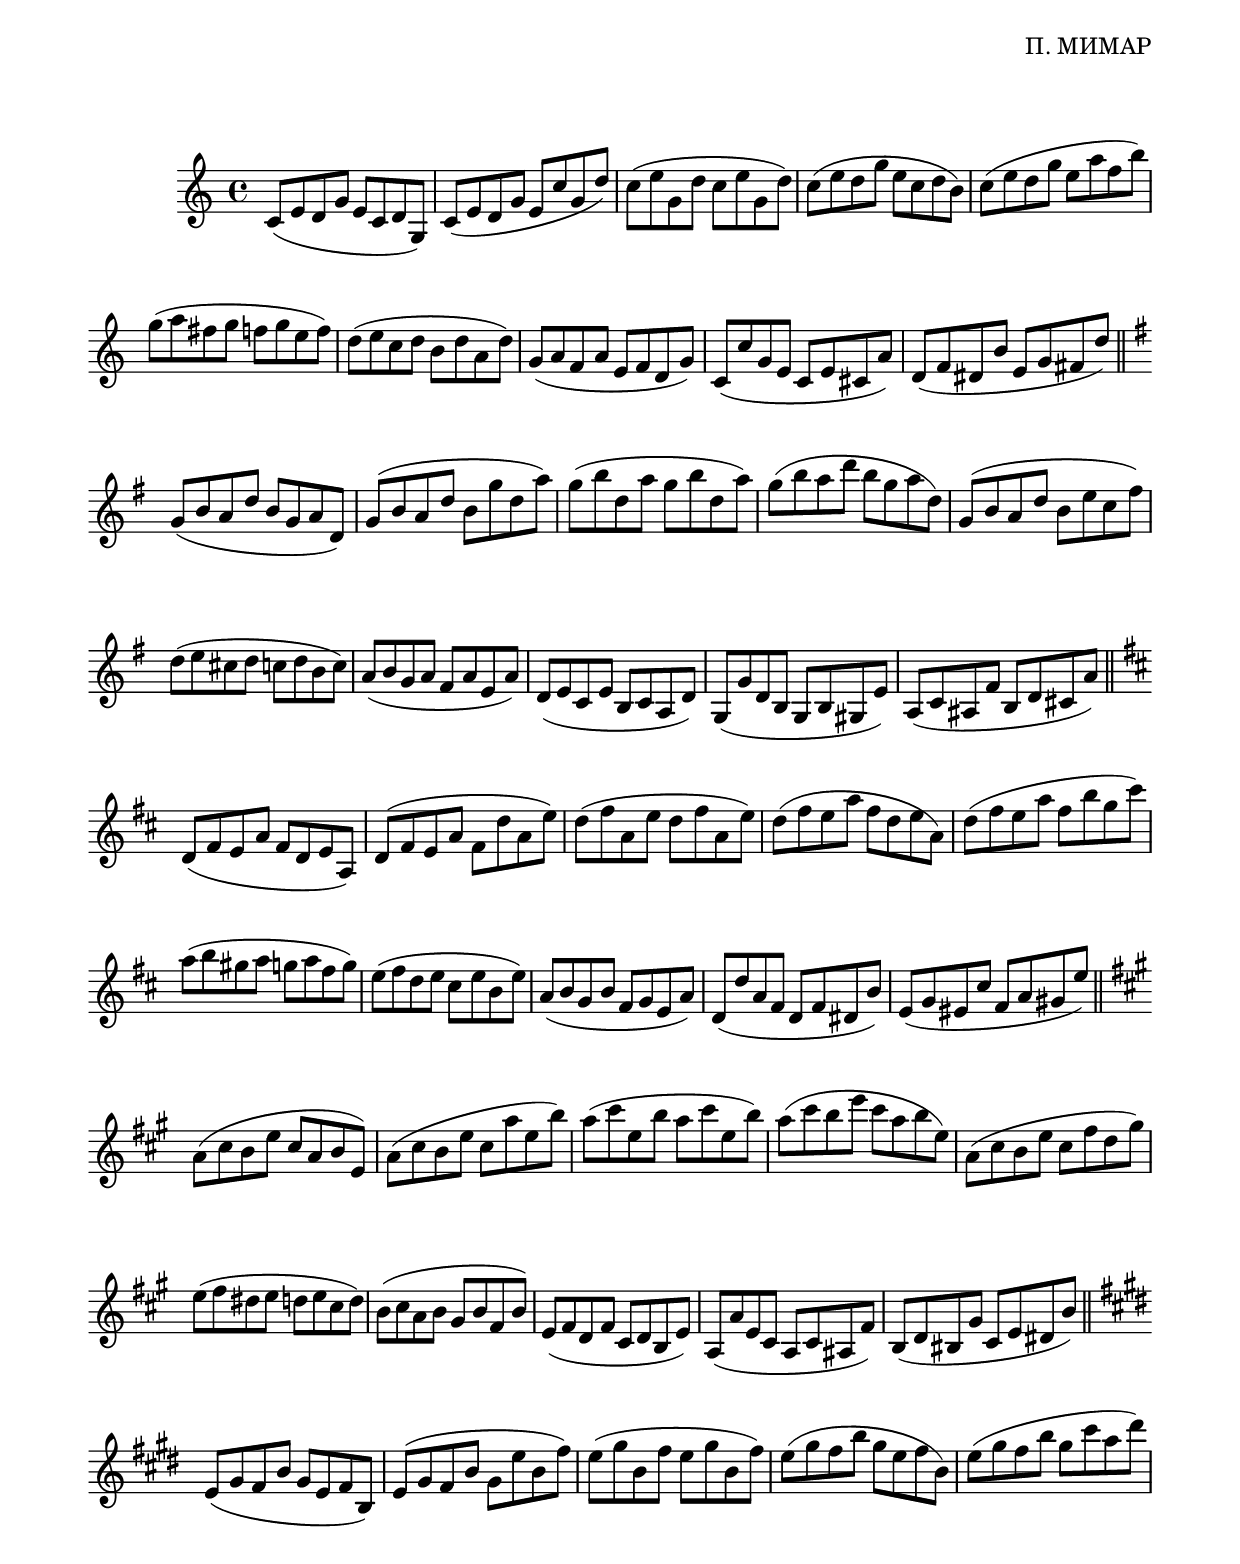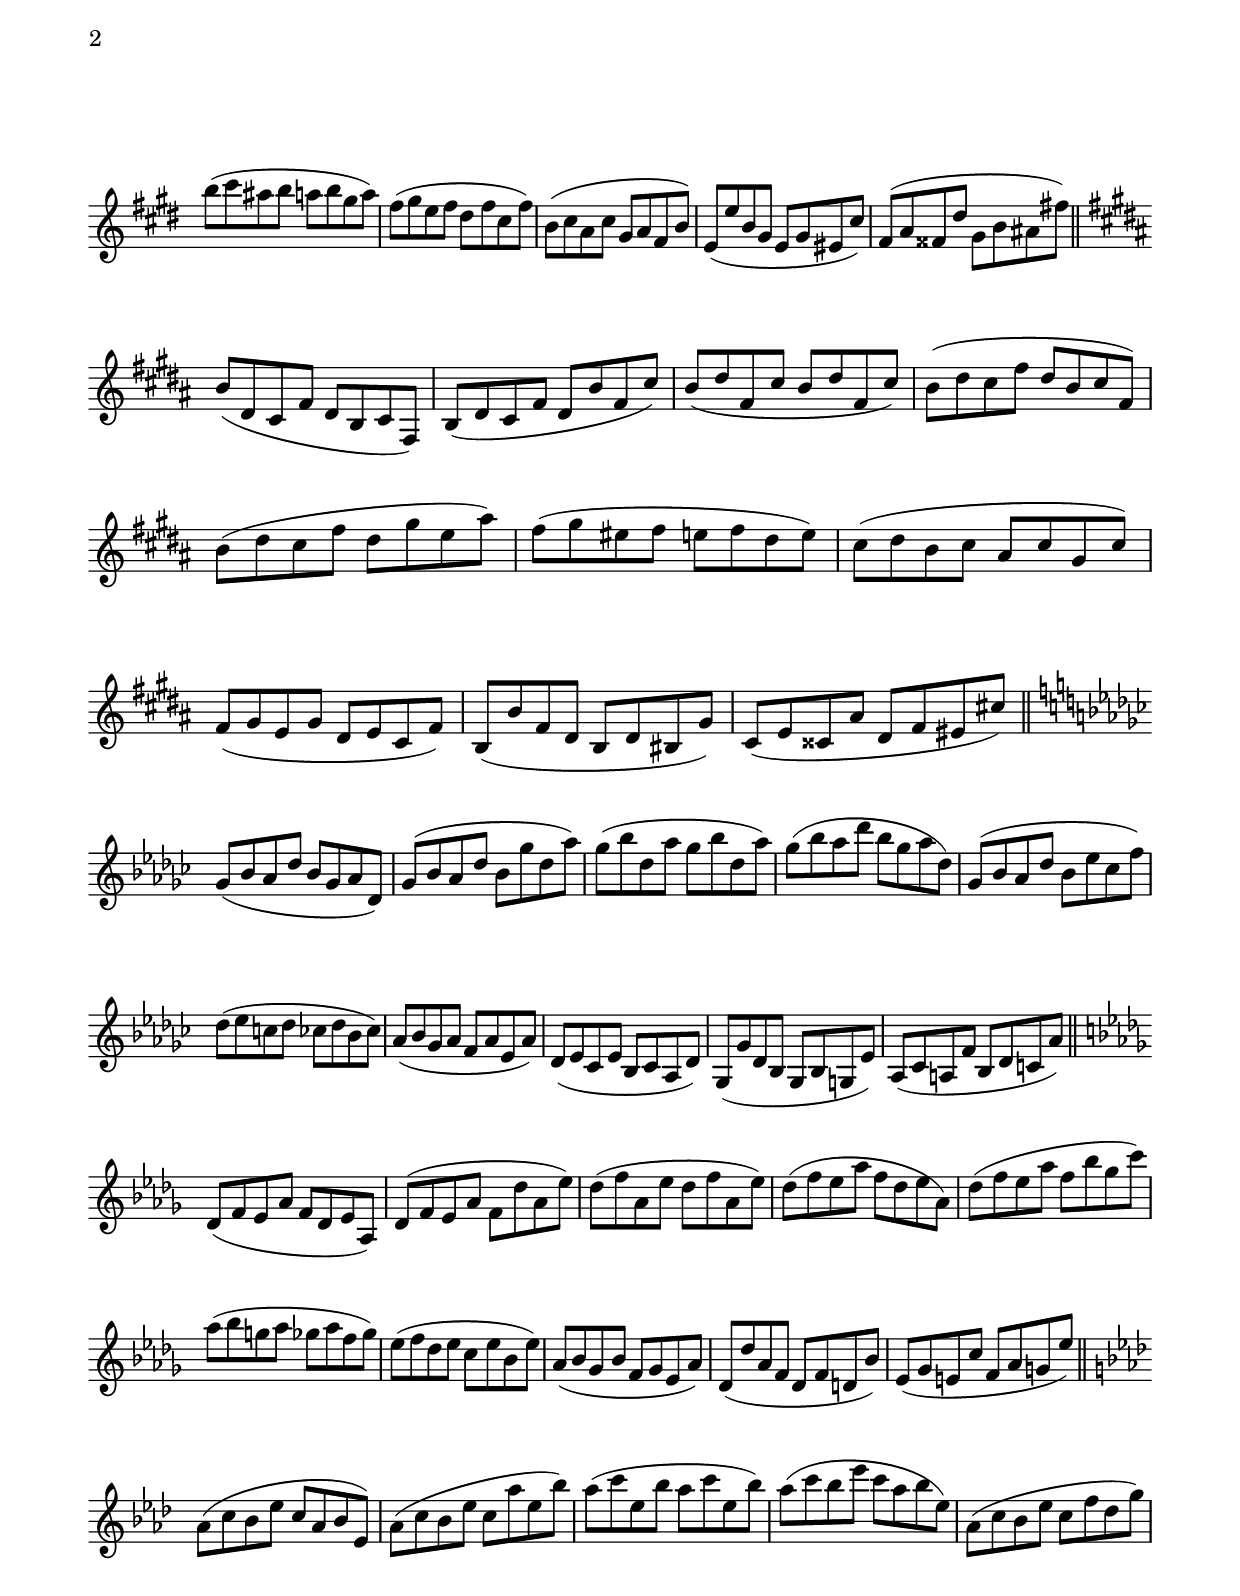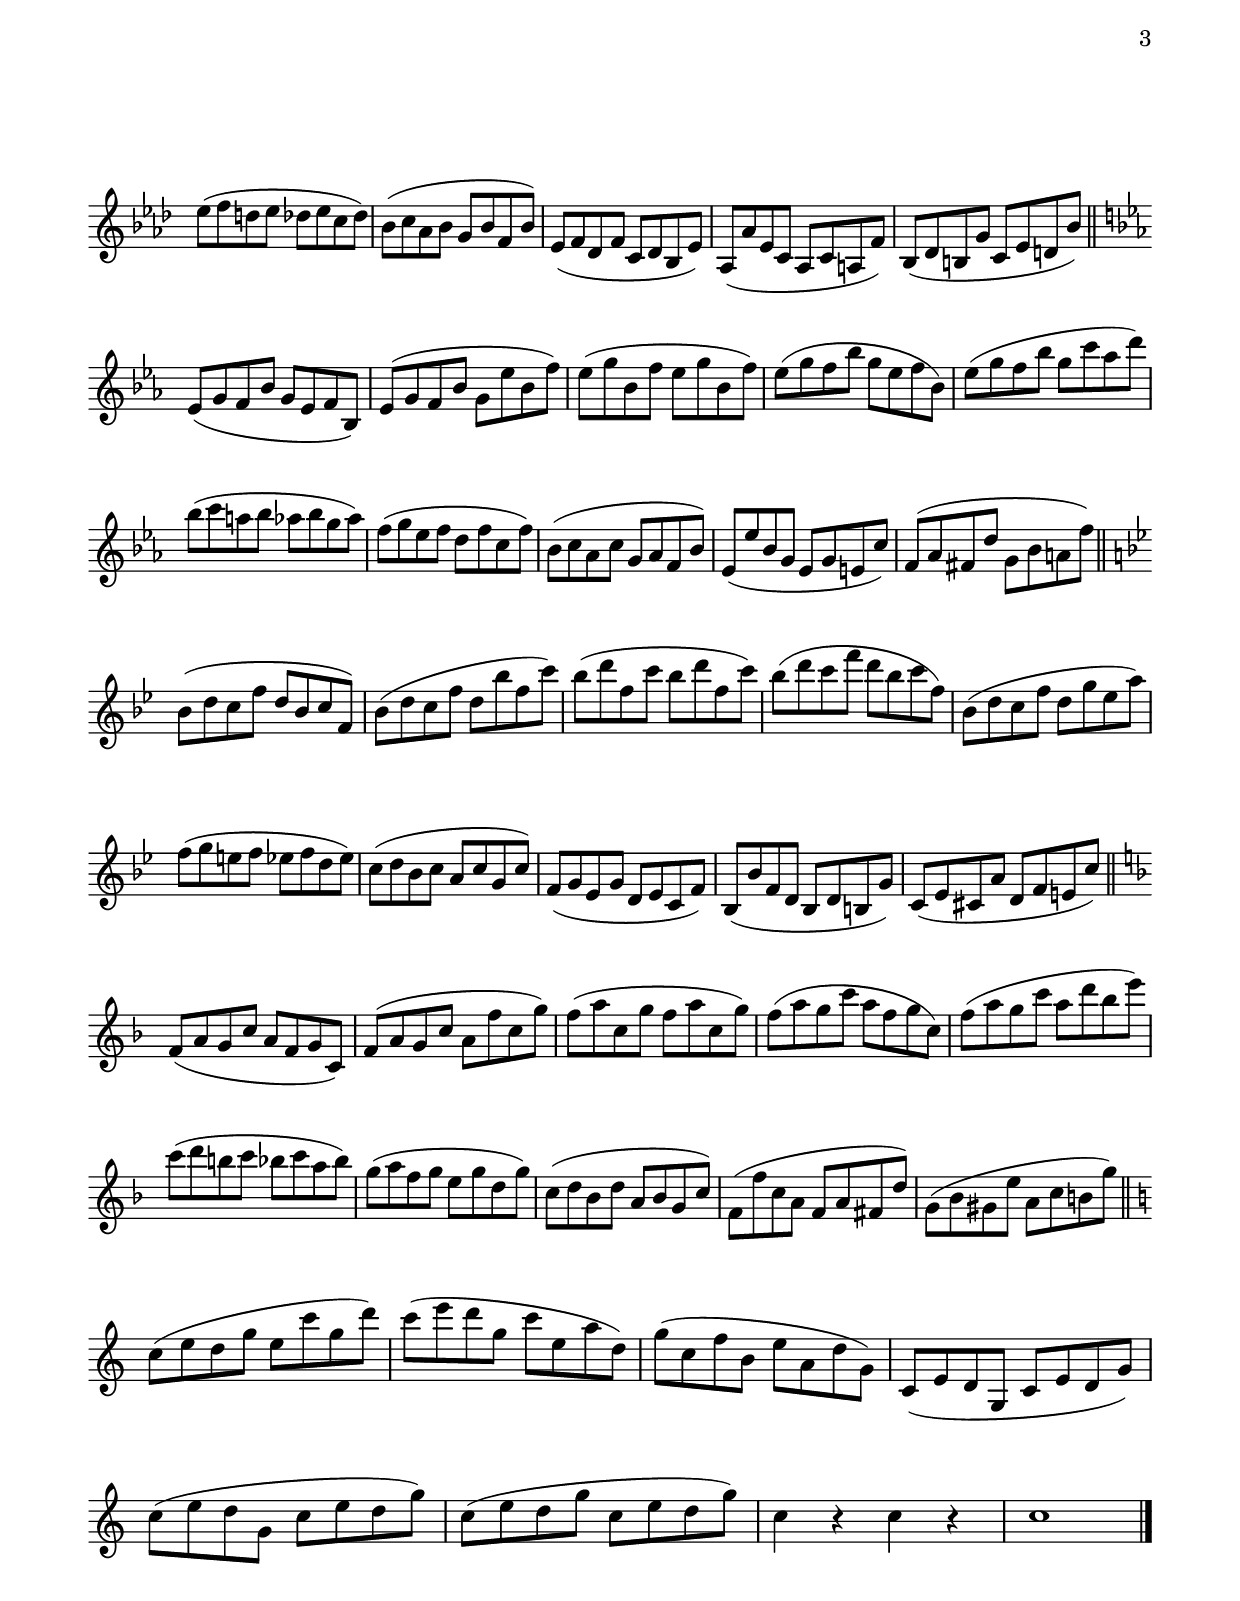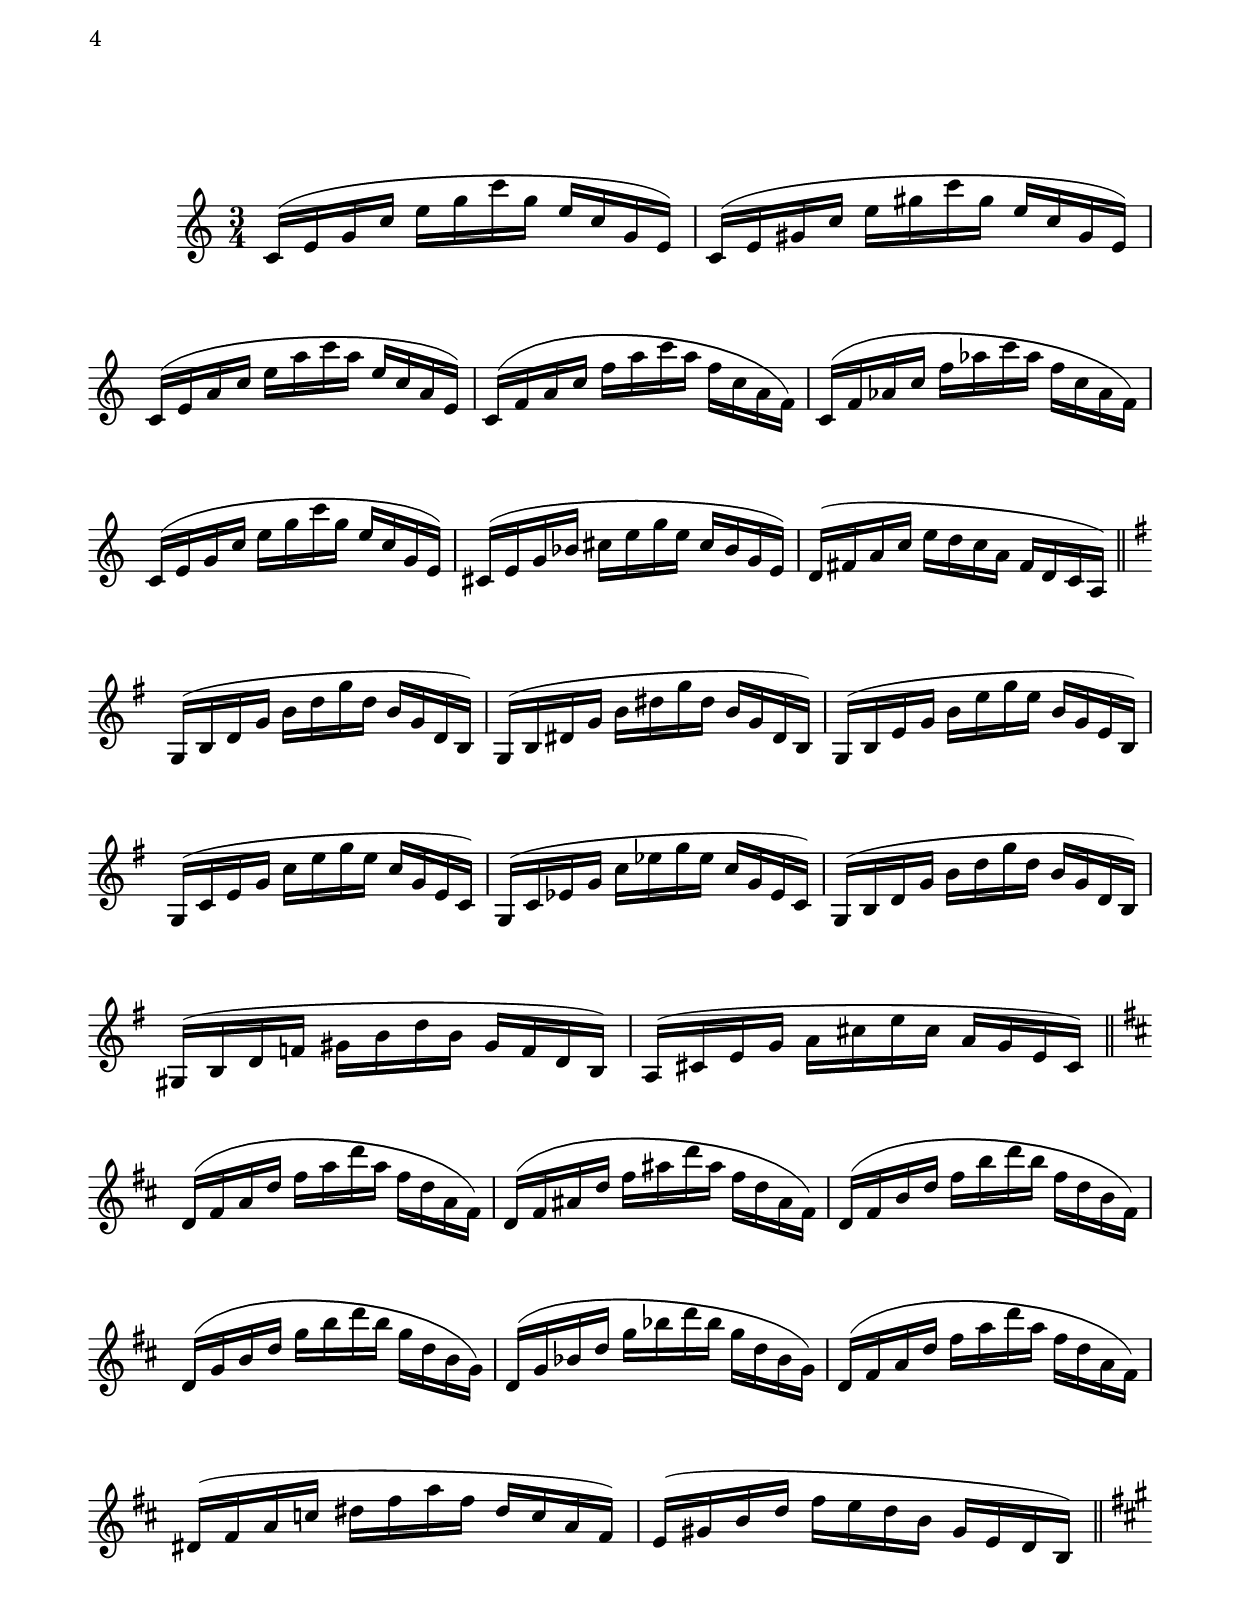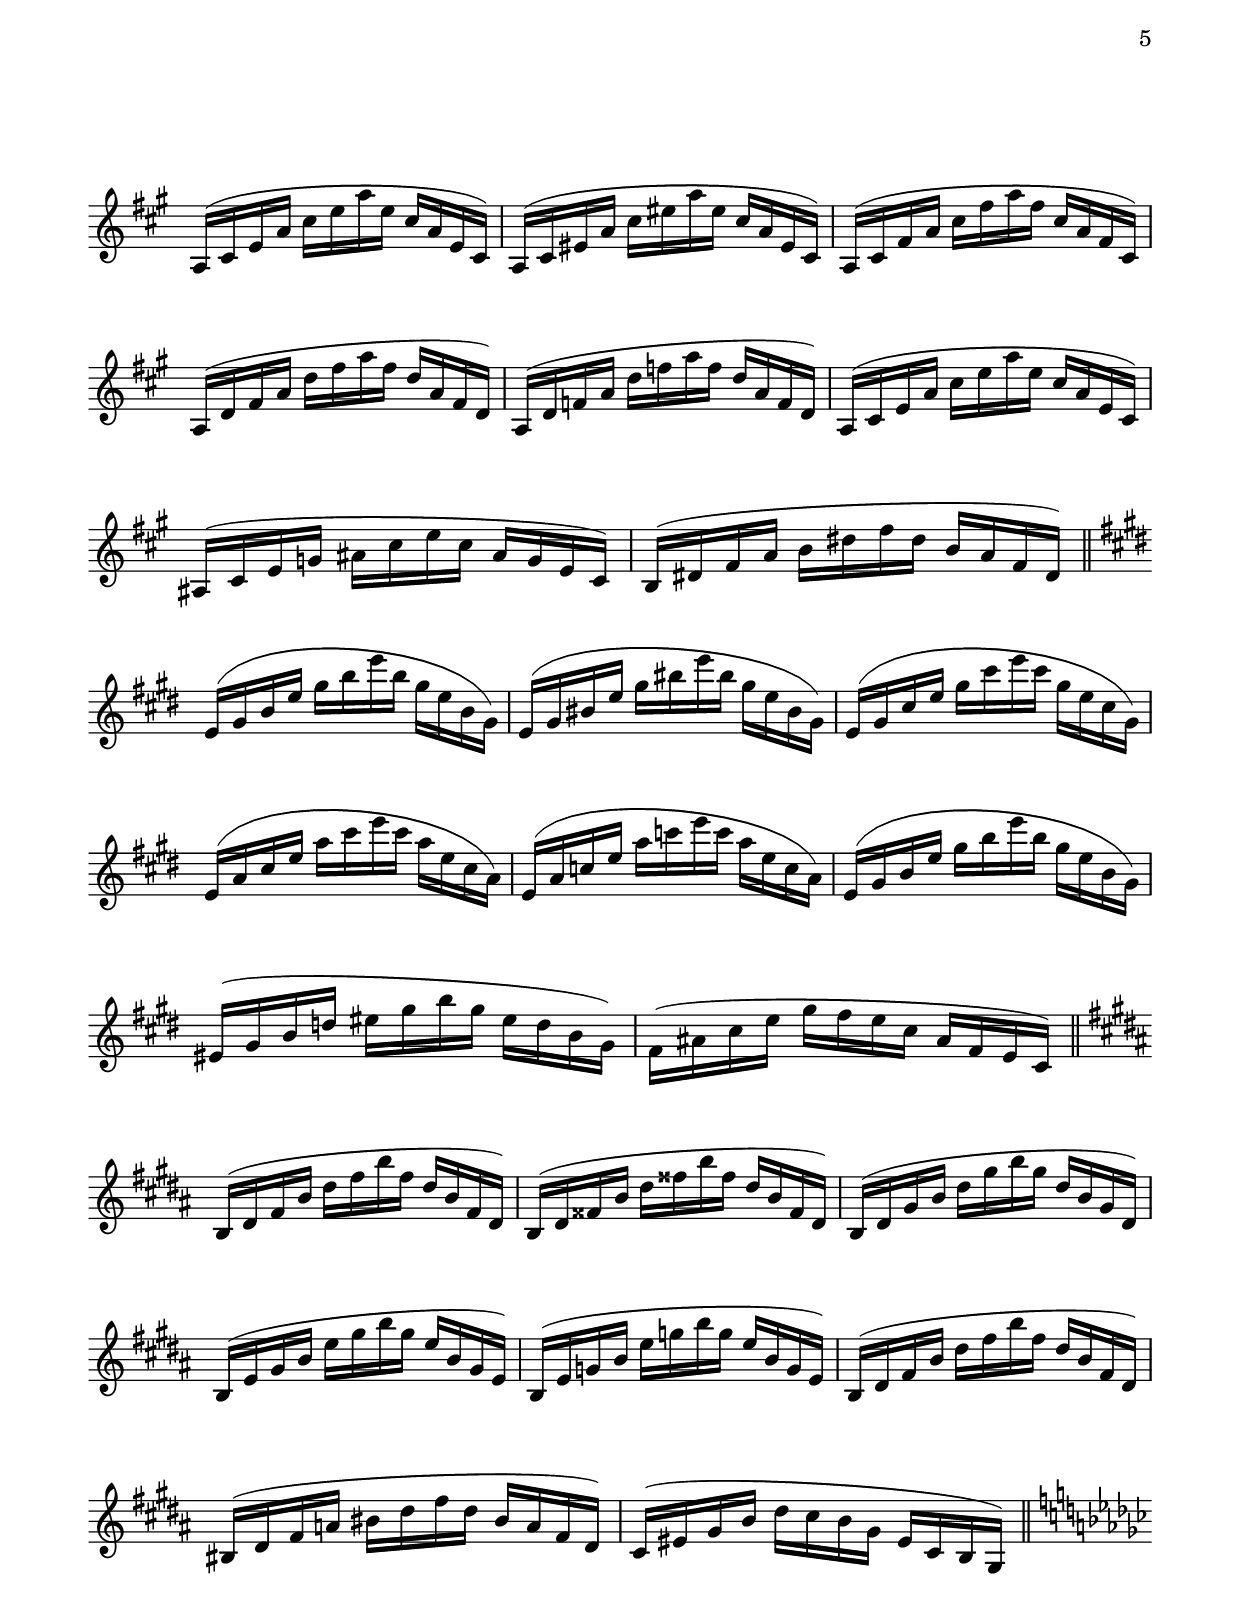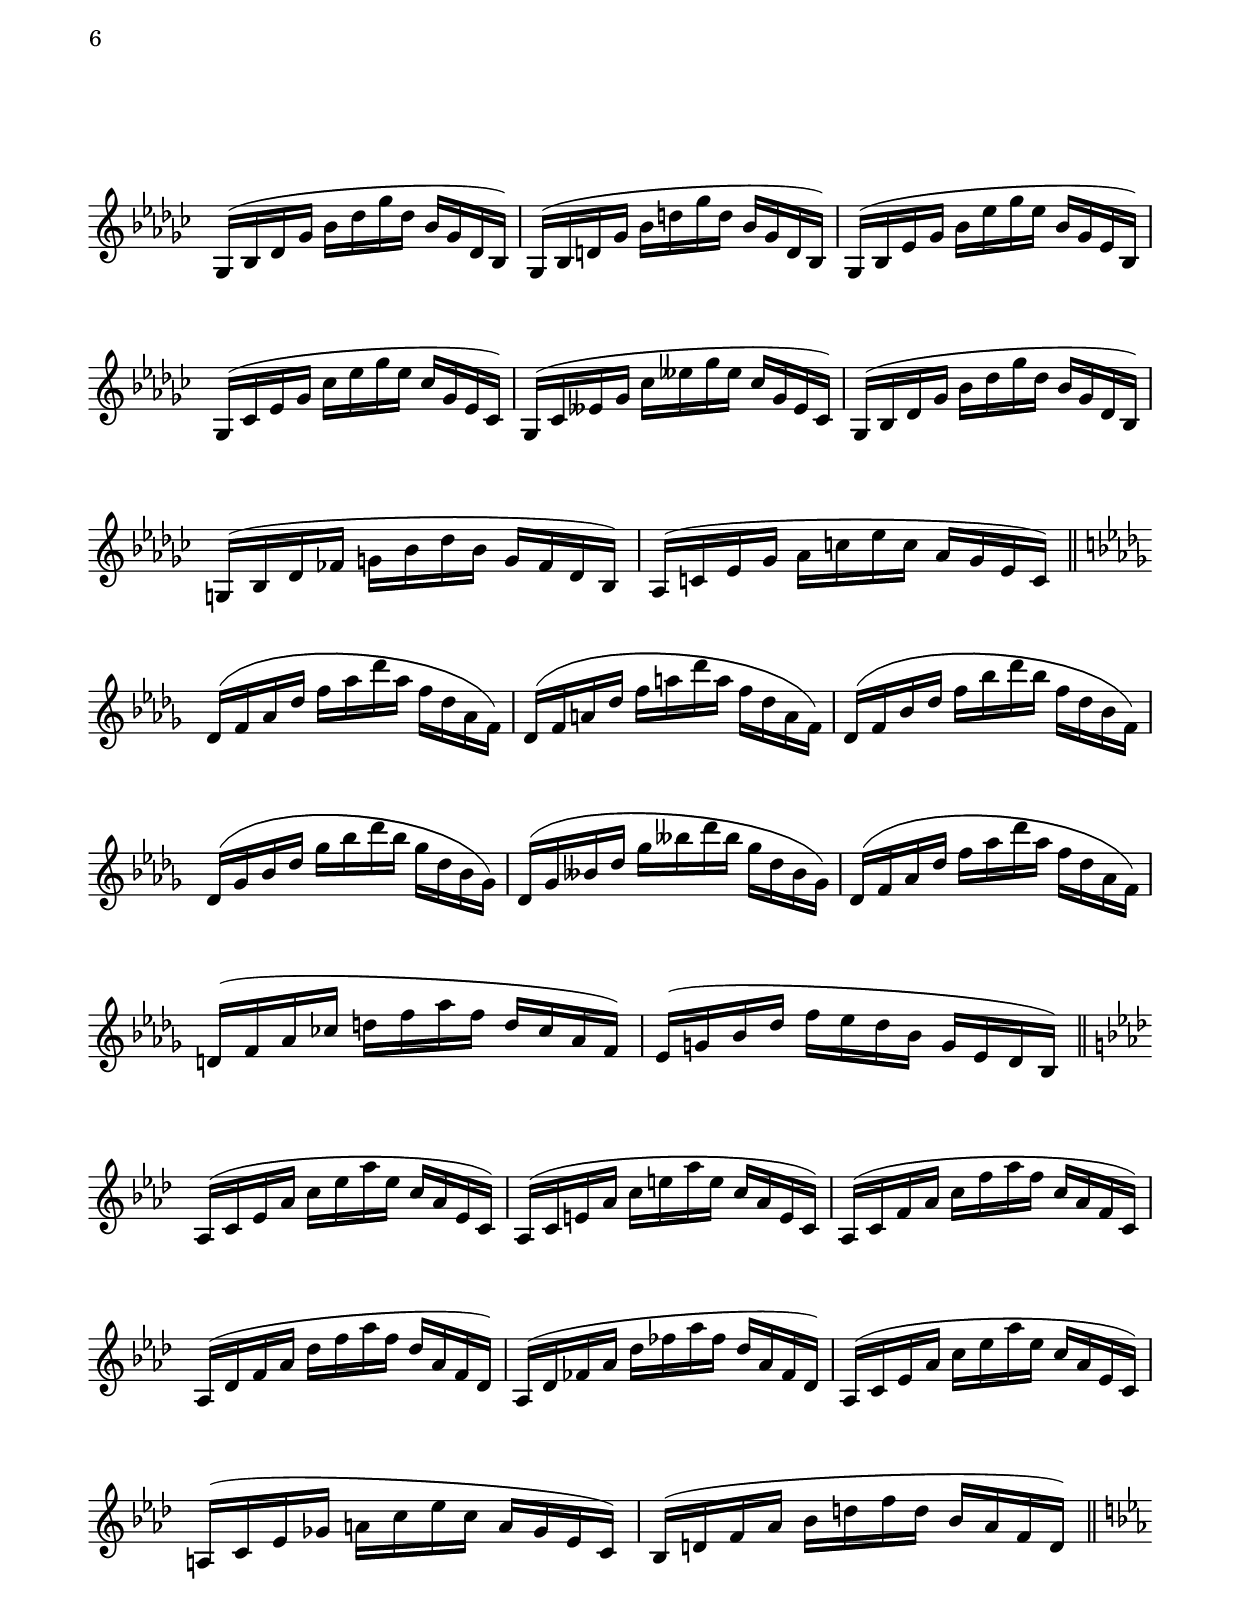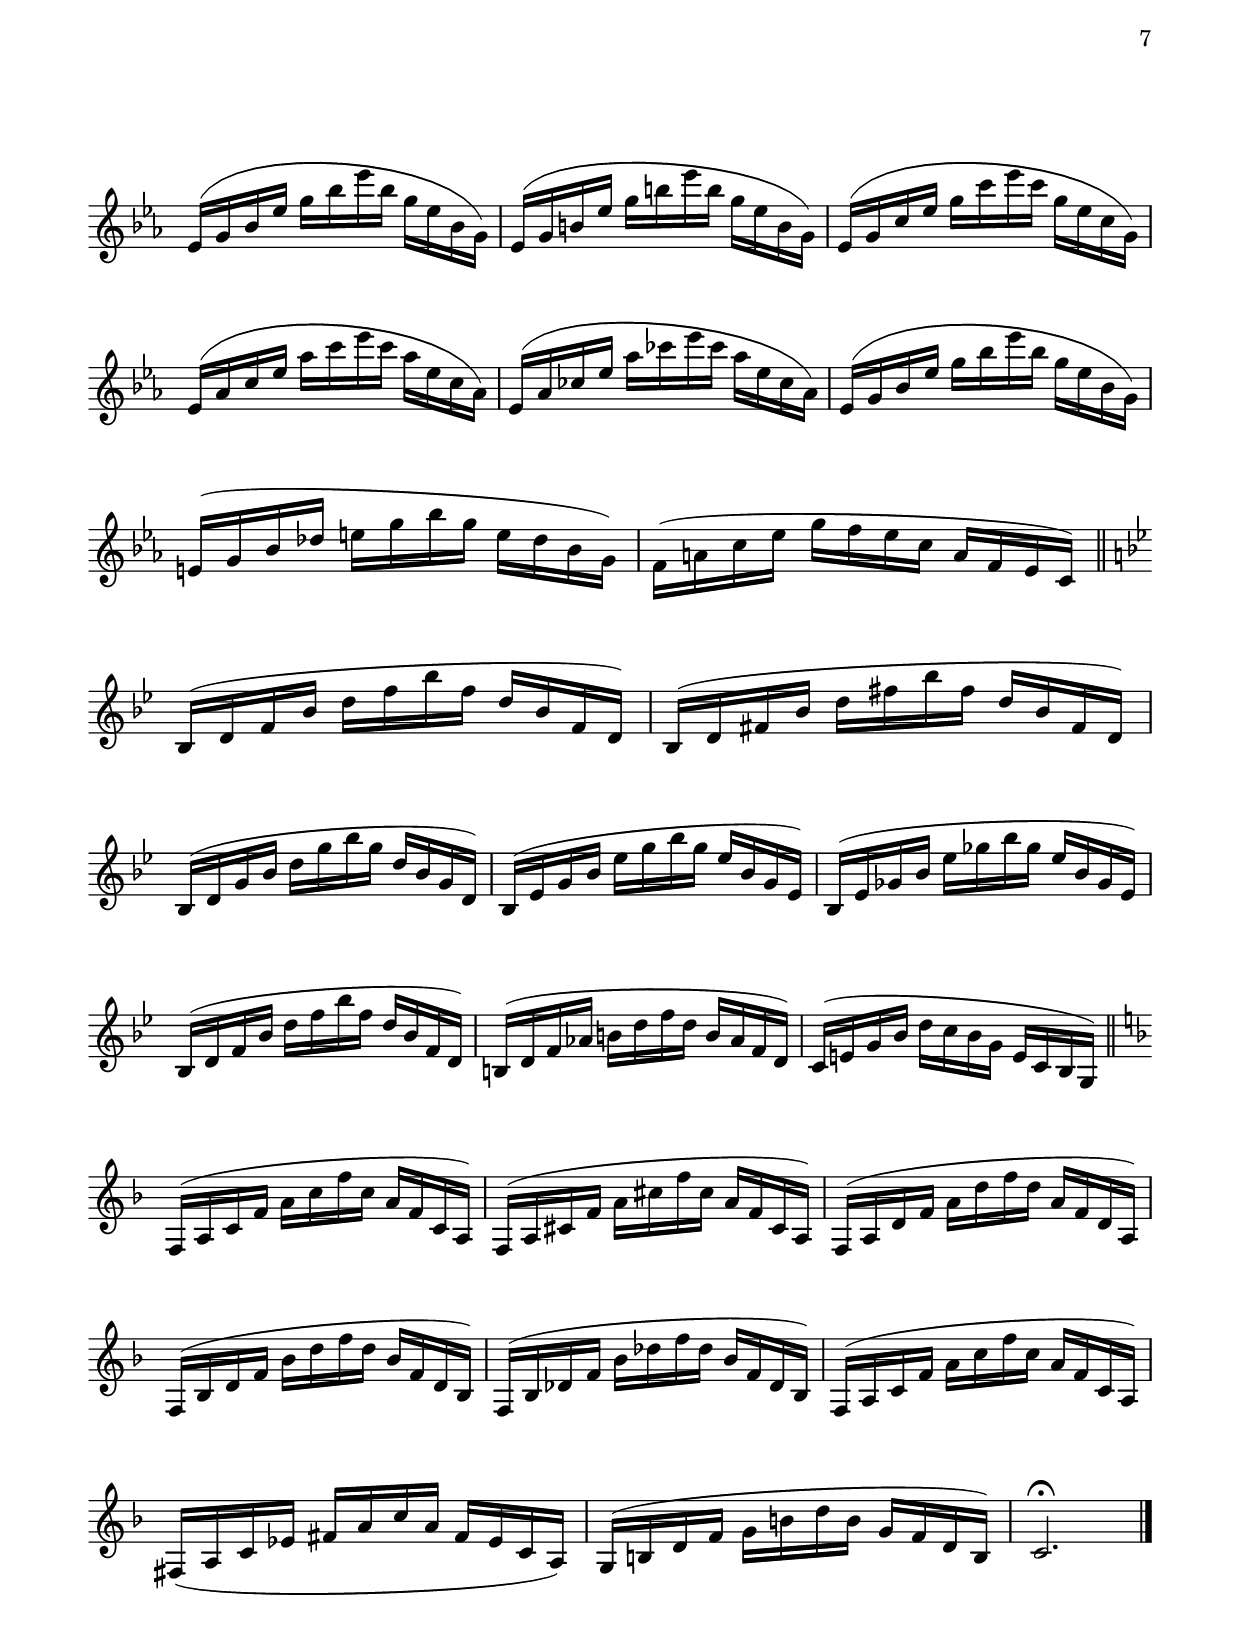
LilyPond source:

\version "2.19.15"

\language "deutsch"

\header {
  %title = "SCHABLON"
  %meter = "Von Langsam bis Rasch"
  composer = "П. МИМАР"
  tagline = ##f
}

\paper {
  #(set-paper-size "a4")
  top-system-spacing #'basic-distance = #25
  top-markup-spacing #'basic-distance = #8
  markup-system-spacing #'basic-distance = #20
  system-system-spacing #'basic-distance = #18
  last-bottom-spacing #'basic-distance = #25
  left-margin = 15
  right-margin = 15
}

\layout {
  \context {
    \Score
    \remove "Bar_number_engraver"
  }
}

%%%%%%%%%%%%%%%%%%%%% INCLUDE %%%%%%%%%%%%%%%%%%%
erste = \relative c' {
  \clef treble
  \time 4/4
  %\override Staff.TimeSignature #'stencil = ##f
  \key c \major
  c8( e d g e c d g,) c( e d g e c' g d') c( e g, d' c e g, d')
  c( e d g e c d h) c( e d g e a f h) g( a fis g f g e f) d( e c d h d a d)
  g,( a f a e f d g) c,( c' g e c e cis a') d,( f dis h' e, g fis d')
  \break
  \bar "||"
  %\key g \major
  \transpose c g' {
    \relative c' {
      \key c \major
      c,8( e d g e c d g,) c( e d g e c' g d') c( e g, d' c e g, d')
      c( e d g e c d g,) c,( e d g e a f h) g( a fis g f g e f) d( e c d h d a d)
      g,( a f a e f d g) c,( c' g e c e cis a') d,( f dis h' e, g fis d')
    }
  }
  \break
  \bar "||"
  \transpose c d' {
    \relative c' {
      \key c \major
      c,8( e d g e c d g,) c( e d g e c' g d') c( e g, d' c e g, d')
      c( e d g e c d g,) c( e d g e a f h) g( a fis g f g e f) d( e c d h d a d)
      g,( a f a e f d g) c,( c' g e c e cis a') d,( f dis h' e, g fis d')
    }
  }
  \break
  \bar "||"
  \transpose c a' {
    \relative c' {
      \key c \major
      c,8( e d g e c d g,) c( e d g e c' g d') c( e g, d' c e g, d')
      c( e d g e c d g,) c,( e d g e a f h) g( a fis g f g e f) d( e c d h d a d)
      g,( a f a e f d g) c,( c' g e c e cis a') d,( f dis h' e, g fis d')
    }
  }
  \break
  \bar "||"
  \transpose c e' {
    \relative c' {
      \key c \major
      c,8( e d g e c d g,) c( e d g e c' g d') c( e g, d' c e g, d')
      c( e d g e c d g,) c( e d g e a f h) g( a fis g f g e f) d( e c d h d a d)
      g,( a f a e f d g) c,( c' g e c e cis a') d,( f dis h' e, g fis d'!)
    }
  }
  \break
  \bar "||"
  \transpose c h' {
    \relative c' {
      \key c \major
      c,8( e, d g e c d g,) c( e d g e c' g d') c( e g, d' c e g, d')
      c( e d g e c d g,) c( e d g e a f h) g( a fis g f g e f) d( e c d h d a d)
      g,( a f a e f d g) c,( c' g e c e cis a') d,( f dis h' e, g fis d'!)
    }
  }
  \break
  \bar "||"
  \transpose c ges' {
    \relative c' {
      \key c \major
      c,8( e d g e c d g,) c( e d g e c' g d') c( e g, d' c e g, d')
      c( e d g e c d g,) c,( e d g e a f h) g( a fis g f g e f) d( e c d h d a d)
      g,( a f a e f d g) c,( c' g e c e cis a') d,( f dis h' e, g fis d')
    }
  }
  \break
  \bar "||"
  \transpose c des' {
    \relative c' {
      \key c \major
      c,8( e d g e c d g,) c( e d g e c' g d') c( e g, d' c e g, d')
      c( e d g e c d g,) c( e d g e a f h) g( a fis g f g e f) d( e c d h d a d)
      g,( a f a e f d g) c,( c' g e c e cis a') d,( f dis h' e, g fis d')
    }
  }
  \break
  \bar "||"
  \transpose c as' {
    \relative c' {
      \key c \major
      c,8( e d g e c d g,) c( e d g e c' g d') c( e g, d' c e g, d')
      c( e d g e c d g,) c,( e d g e a f h) g( a fis g f g e f) d( e c d h d a d)
      g,( a f a e f d g) c,( c' g e c e cis a') d,( f dis h' e, g fis d')
    }
  }
  \break
  \bar "||"
  \transpose c es' {
    \relative c' {
      \key c \major
      c,8( e d g e c d g,) c( e d g e c' g d') c( e g, d' c e g, d')
      c( e d g e c d g,) c( e d g e a f h) g( a fis g f g e f) d( e c d h d a d)
      g,( a f a e f d g) c,( c' g e c e cis a') d,( f dis h' e, g fis d')
    }
  }
  \break
  \bar "||"
  \transpose c b' {
    \relative c' {
      \key c \major
      c,8( e d g e c d g,) c( e d g e c' g d') c( e g, d' c e g, d')
      c( e d g e c d g,) c,( e d g e a f h) g( a fis g f g e f) d( e c d h d a d)
      g,( a f a e f d g) c,( c' g e c e cis a') d,( f dis h' e, g fis d')
    }
  }
  \break
  \bar "||"
  \transpose c f' {
    \relative c' {
      \key c \major
      c,8( e d g e c d g,) c( e d g e c' g d') c( e g, d' c e g, d')
      c( e d g e c d g,) c( e d g e a f h) g( a fis g f g e f) d( e c d h d a d)
      g,( a f a e f d g) c,( c' g e c e cis a') d,( f dis h' e, g fis d')
    }
  }
  \break
  \bar "||"
  \key c \major
  c( e d g e c' g d') c( e d g, c e, a d,) g( c, f h, e a, d g,)
  c,( e d g, c e d g) c( e d g, c e d g) c,( e d g c, e d g)
  c,4 r c r c1
  \bar "|."
}

zweite = \relative c' {
  \clef treble
  \time 3/4
  \key c \major
  c16( e g c e g c g e c g e)
  c( e gis c e gis c gis e c gis e)
  c( e a c e a c a e c a e)
  c( f a c f a c a f c a f)
  c( f as c f as c as f c as f)
  c( e g c e g c g e c g e)
  cis( e g b cis e g e cis b g e)
  d( fis a c e d c a fis d c a)
  \break
  \bar "||"
  \transpose c g, {
    \relative c' {
      \key c \major
      c( e g c e g c g e c g e)
      c( e gis c e gis c gis e c gis e)
      c( e a c e a c a e c a e)
      c( f a c f a c a f c a f)
      c( f as c f as c as f c as f)
      c( e g c e g c g e c g e)
      cis( e g b cis e g e cis b g e)
      d( fis a c d fis a fis d c a fis)
    }
  }
  \break
  \bar "||"
  \transpose c d {
    \relative c' {
      \key c \major
      c16( e g c e g c g e c g e)
      c( e gis c e gis c gis e c gis e)
      c( e a c e a c a e c a e)
      c( f a c f a c a f c a f)
      c( f as c f as c as f c as f)
      c( e g c e g c g e c g e)
      cis( e g b cis e g e cis b g e)
      d( fis a c e d c a fis d c a)
    }
  }
  \break
  \bar "||"
  \transpose c a, {
    \relative c' {
      \key c \major
      c( e g c e g c g e c g e)
      c( e gis c e gis c gis e c gis e)
      c( e a c e a c a e c a e)
      c( f a c f a c a f c a f)
      c( f as c f as c as f c as f)
      c( e g c e g c g e c g e)
      cis( e g b cis e g e cis b g e)
      d( fis a c d fis a fis d c a fis)
    }
  }
  \break
  \bar "||"
  \transpose c e {
    \relative c' {
      \key c \major
      c16( e g c e g c g e c g e)
      c( e gis c e gis c gis e c gis e)
      c( e a c e a c a e c a e)
      c( f a c f a c a f c a f)
      c( f as c f as c as f c as f)
      c( e g c e g c g e c g e)
      cis( e g b cis e g e cis b g e)
      d( fis a c e d c a fis d c a)
    }
  }
  \break
  \bar "||"
  \transpose c h, {
    \relative c' {
      \key c \major
      c( e g c e g c g e c g e)
      c( e gis c e gis c gis e c gis e)
      c( e a c e a c a e c a e)
      c( f a c f a c a f c a f)
      c( f as c f as c as f c as f)
      c( e g c e g c g e c g e)
      cis( e g b cis e g e cis b g e)
      d( fis a c e d c a fis d c a)
    }
  }
  \break
  \bar "||"
  \transpose c ges, {
    \relative c' {
      \key c \major
      c( e g c e g c g e c g e)
      c( e gis c e gis c gis e c gis e)
      c( e a c e a c a e c a e)
      c( f a c f a c a f c a f)
      c( f as c f as c as f c as f)
      c( e g c e g c g e c g e)
      cis( e g b cis e g e cis b g e)
      d( fis a c d fis a fis d c a fis)
    }
  }
  \break
  \bar "||"
  \transpose c des {
    \relative c' {
      \key c \major
      c16( e g c e g c g e c g e)
      c( e gis c e gis c gis e c gis e)
      c( e a c e a c a e c a e)
      c( f a c f a c a f c a f)
      c( f as c f as c as f c as f)
      c( e g c e g c g e c g e)
      cis( e g b cis e g e cis b g e)
      d( fis a c e d c a fis d c a)
    }
  }
  \break
  \bar "||"
  \transpose c as, {
    \relative c' {
      \key c \major
      c( e g c e g c g e c g e)
      c( e gis c e gis c gis e c gis e)
      c( e a c e a c a e c a e)
      c( f a c f a c a f c a f)
      c( f as c f as c as f c as f)
      c( e g c e g c g e c g e)
      cis( e g b cis e g e cis b g e)
      d( fis a c d fis a fis d c a fis)
    }
  }
  \break
  \bar "||"
  \transpose c es {
    \relative c' {
      \key c \major
      c16( e g c e g c g e c g e)
      c( e gis c e gis c gis e c gis e)
      c( e a c e a c a e c a e)
      c( f a c f a c a f c a f)
      c( f as c f as c as f c as f)
      c( e g c e g c g e c g e)
      cis( e g b cis e g e cis b g e)
      d( fis a c e d c a fis d c a)
    }
  }
  \break
  \bar "||"
  \transpose c b, {
    \relative c' {
      \key c \major
      c( e g c e g c g e c g e)
      c( e gis c e gis c gis e c gis e)
      c( e a c e a c a e c a e)
      c( f a c f a c a f c a f)
      c( f as c f as c as f c as f)
      c( e g c e g c g e c g e)
      cis( e g b cis e g e cis b g e)
      d( fis a c e d c a fis d c a)
    }
  }
  \break
  \bar "||"
  \transpose c f, {
    \relative c' {
      \key c \major
      c( e g c e g c g e c g e)
      c( e gis c e gis c gis e c gis e)
      c( e a c e a c a e c a e)
      c( f a c f a c a f c a f)
      c( f as c f as c as f c as f)
      c( e g c e g c g e c g e)
      cis( e g b cis e g e cis b g e)
      d( fis a c d fis a fis d c a fis)
    }
  }
  c2.\fermata
  \bar "|."
}


\book {
  \score {
    \erste
  }
  \score {
    \zweite
  }
}